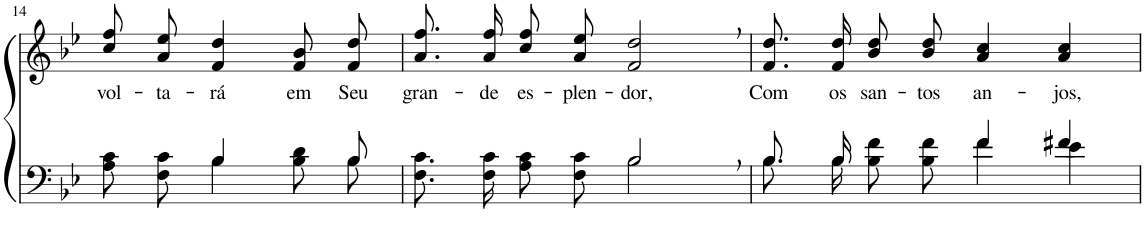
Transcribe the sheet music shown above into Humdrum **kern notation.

**kern	**kern	**text
*part2	*part1	*part1
*staff2	*staff1	*staff1
*I"Parte III e IV	*I"Parte I e II	*
!!LO:PB:g=z
*clefF4	*clefG2	*
*Trd2c3	*Trd2c3	*
*k[b-e-]	*k[b-e-]	*
*M4/4	*M4/4	*
=14	=14	=14
*^	*	*
!	!	!	!LO:LY:b
4ryy	8A\ 8c\L	8cc\ 8ff\L	vol-
!	!	!	!LO:LY:b
.	8F\ 8c\J	8a\ 8ee-\J	-ta-
!	!	!	!LO:LY:b
4B-/	4B-\	4f/ 4dd/	-rá
!	!	!	!LO:LY:b
8ryy	8B-\ 8d\L	8f/ 8b-/L	em
!	!	!	!LO:LY:b
8B-/	8B-\J	8f/ 8dd/J	Seu
=15	=15	=15	=15
!	!	!	!LO:LY:b
2ryy	8.F\ 8.c\L	8.a\ 8.ff\L	gran-
!	!	!	!LO:LY:b
.	16F\ 16c\Jk	16a\ 16ff\Jk	-de
!	!	!	!LO:LY:b
.	8A\ 8c\L	8cc\ 8ff\L	es-
!	!	!	!LO:LY:b
.	8F\ 8c\J	8a\ 8ee-\J	-plen-
!	!	!	!LO:LY:b
2B-,/	2B-\	2f/, 2dd/,	-dor,
=16	=16	=16	=16
!	!	!	!LO:LY:b
8.B-/L	8.B-\L	8.f/ 8.dd/L	Com
!	!	!	!LO:LY:b
16B-/Jk	16B-\Jk	16f/ 16dd/Jk	os
!	!	!	!LO:LY:b
4ryy	8B-\ 8f\L	8b-\ 8dd\L	san-
!	!	!	!LO:LY:b
.	8B-\ 8f\J	8b-\ 8dd\J	-tos
!	!	!	!LO:LY:b
4f/	4f\	4a/ 4cc/	an-
!	!	!	!LO:LY:b
4f#X/	4e-\	4a/ 4cc/	-jos,
*v	*v	*	*
=	=	=
*-	*-	*-
